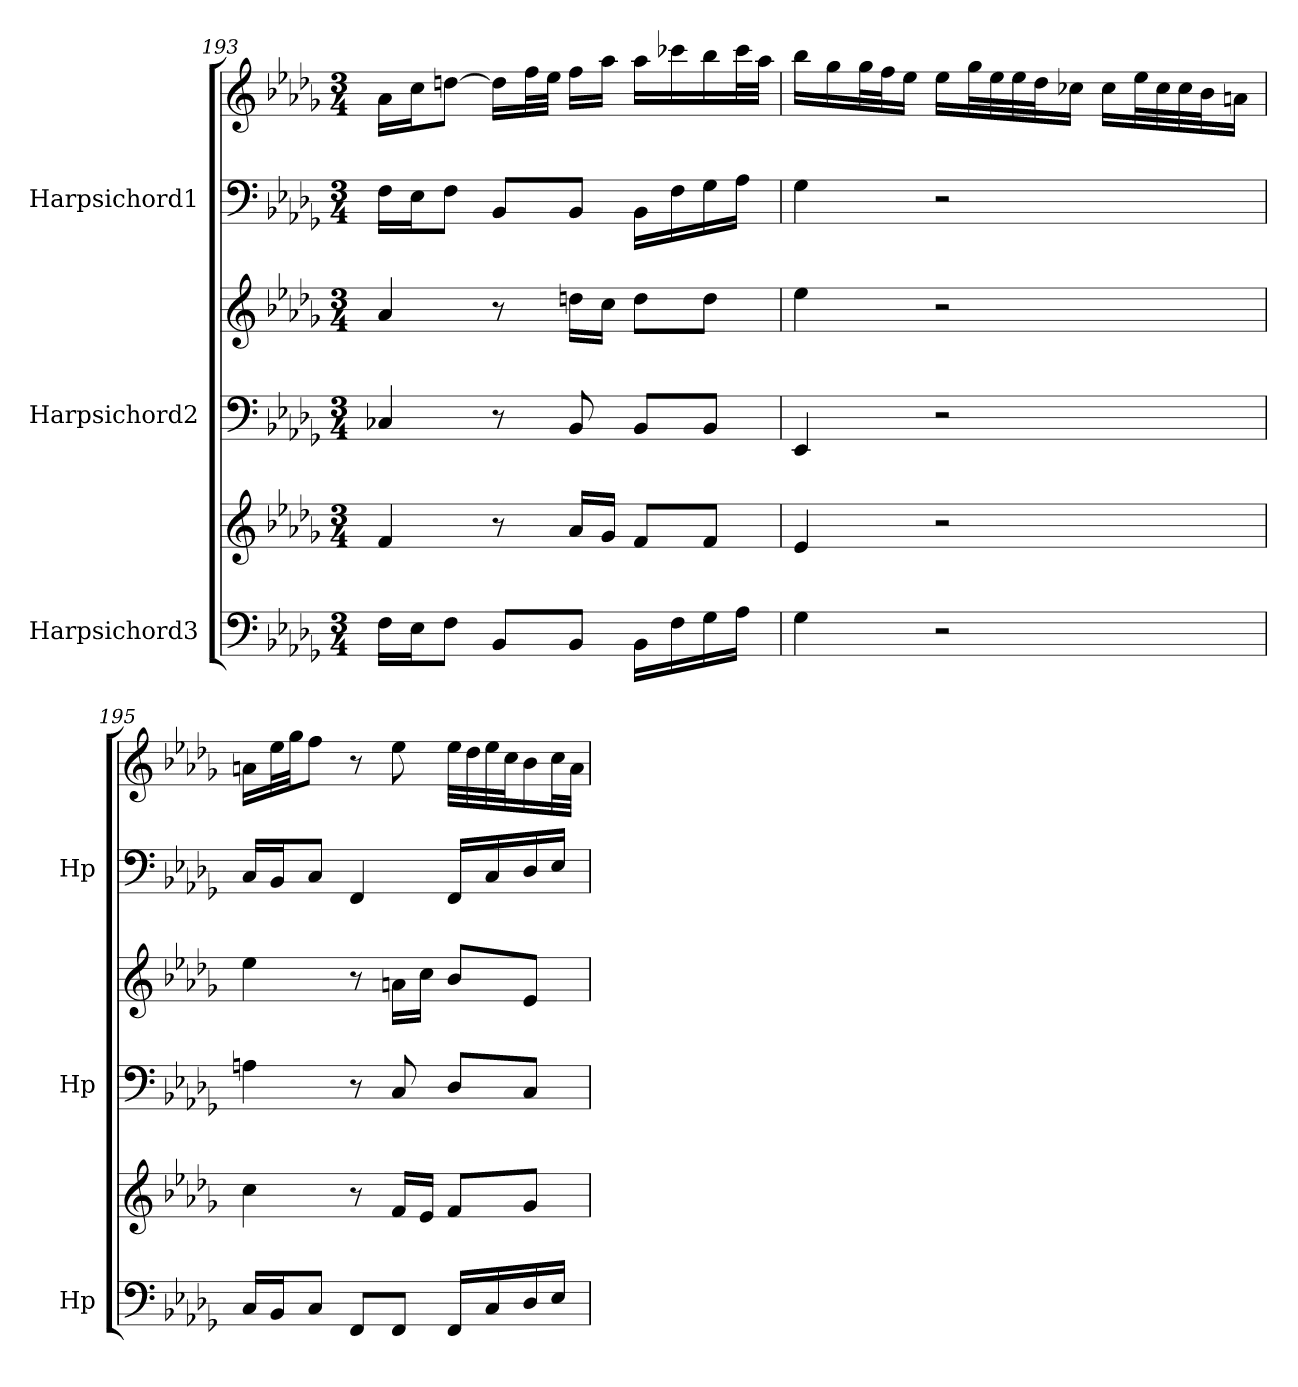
**kern	**kern	**kern	**kern	**kern	**kern
*part3	*part3	*part2	*part2	*part1	*part1
*staff6	*staff5	*staff4	*staff3	*staff2	*staff1
*I"Harpsichord3	*	*I"Harpsichord2	*	*I"Harpsichord1	*
*I'Hp	*	*I'Hp	*	*I'Hp	*
*clefF4	*clefG2	*clefF4	*clefG2	*clefF4	*clefG2
*k[b-e-a-d-g-]	*k[b-e-a-d-g-]	*k[b-e-a-d-g-]	*k[b-e-a-d-g-]	*k[b-e-a-d-g-]	*k[b-e-a-d-g-]
*M3/4	*M3/4	*M3/4	*M3/4	*M3/4	*M3/4
=193	=193	=193	=193	=193	=193
16F\LL	4f/	4C-X/	4a-/	16F\LL	16a-\LL
16E-\J	.	.	.	16E-\J	16cc\J
8F\J	.	.	.	8F\J	[8ddn\J
8BB-/L	8r	8r	8r	8BB-/L	16dd\LL]
.	.	.	.	.	32ff\L
.	.	.	.	.	32ee-\JJJ
8BB-/J	16a-/LL	8BB-/	16ddn\LL	8BB-/J	16ff\LL
.	16g-/JJ	.	16cc\JJ	.	16aa-\JJ
16BB-\LL	8f/L	8BB-/L	8dd\L	16BB-\LL	16aa-\LL
16F\	.	.	.	16F\	16ccc-X\
16G-\	8f/J	8BB-/J	8dd\J	16G-\	16bb-\
16A-\JJ	.	.	.	16A-\JJ	32ccc-\L
.	.	.	.	.	32aa-\JJJ
!!LO:PB:g=z
=194	=194	=194	=194	=194	=194
4G-\	4e-/	4EE-/	4ee-\	4G-\	16bb-\LL
.	.	.	.	.	16gg-\
.	.	.	.	.	32gg-\L
.	.	.	.	.	32ff\J
.	.	.	.	.	16ee-\JJ
2r	2r	2r	2r	2r	16ee-\LL
.	.	.	.	.	32gg-\L
.	.	.	.	.	32ee-\
.	.	.	.	.	32ee-\
.	.	.	.	.	32dd-\J
.	.	.	.	.	16cc-X\JJ
.	.	.	.	.	16cc-\LL
.	.	.	.	.	32ee-\L
.	.	.	.	.	32cc-\
.	.	.	.	.	32cc-\
.	.	.	.	.	32b-\J
.	.	.	.	.	16an\JJ
=195	=195	=195	=195	=195	=195
16C/LL	4cc\	4An\	4ee-\	16C/LL	16an\LL
16BB-/J	.	.	.	16BB-/J	32ee-\L
.	.	.	.	.	32gg-\JJ
8C/J	.	.	.	8C/J	8ff\J
8FF/L	8r	8r	8r	4FF/	8r
8FF/J	16f/LL	8C/	16an\LL	.	8ee-\
.	16e-/JJ	.	16cc\JJ	.	.
16FF/LL	8f/L	8D-/L	8b-/L	16FF/LL	32ee-\LLL
.	.	.	.	.	32dd-\
16C/	.	.	.	16C/	32ee-\
.	.	.	.	.	32cc\J
16D-/	8g-/J	8C/J	8e-/J	16D-/	16b-\
16E-/JJ	.	.	.	16E-/JJ	32cc\L
.	.	.	.	.	32a\JJJ
=	=	=	=	=	=
*-	*-	*-	*-	*-	*-
